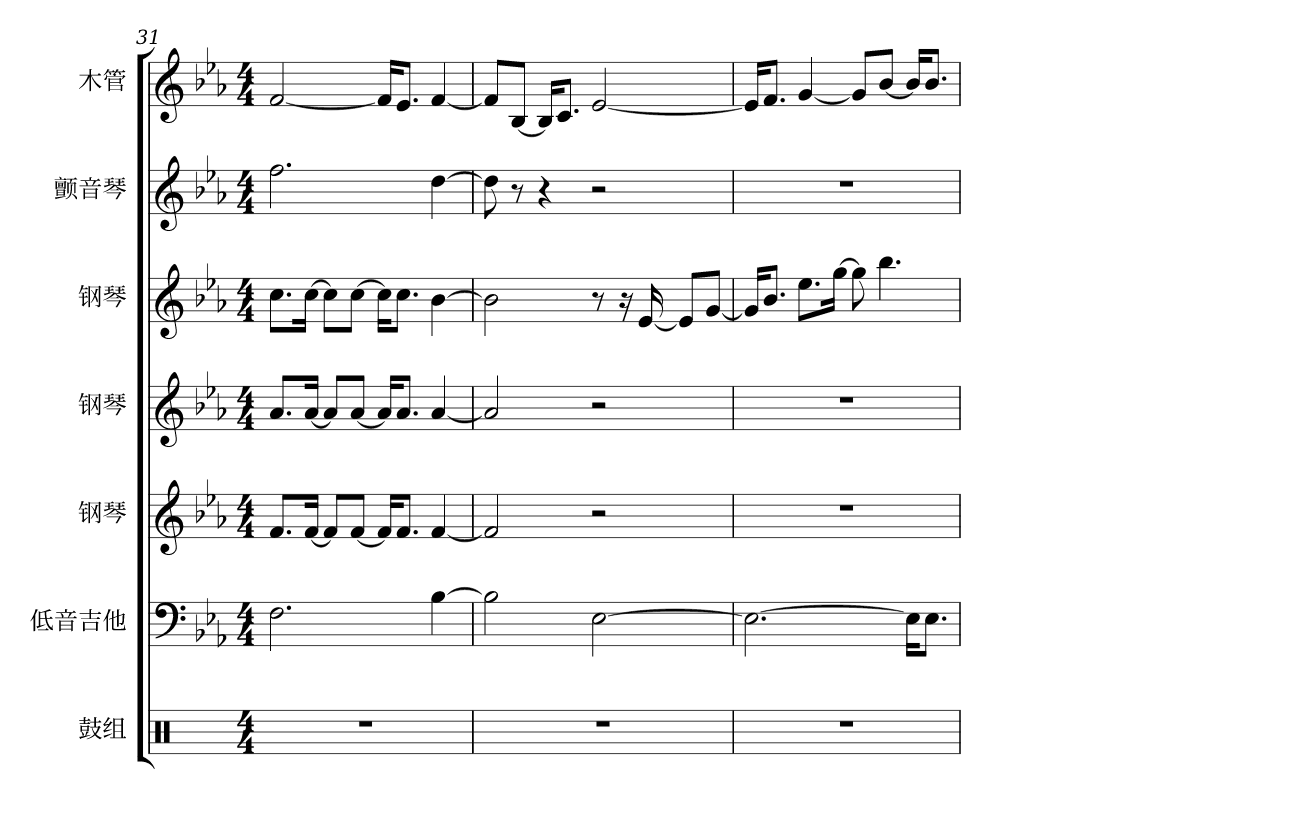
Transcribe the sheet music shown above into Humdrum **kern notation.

**kern	**kern	**kern	**kern	**kern	**kern	**kern
*part7	*part6	*part5	*part4	*part3	*part2	*part1
*staff7	*staff6	*staff5	*staff4	*staff3	*staff2	*staff1
*I"鼓组	*I"低音吉他	*I"钢琴	*I"钢琴	*I"钢琴	*I"颤音琴	*I"木管
*clefX	*clefF4	*clefG2	*clefG2	*clefG2	*clefG2	*clefG2
*	*ITrd7c12	*	*	*	*	*
*k[]	*k[b-e-a-]	*k[b-e-a-]	*k[b-e-a-]	*k[b-e-a-]	*k[b-e-a-]	*k[b-e-a-]
*M4/4	*M4/4	*M4/4	*M4/4	*M4/4	*M4/4	*M4/4
=31	=31	=31	=31	=31	=31	=31
1r	2.FF\	8.f/L	8.a-/L	8.cc\L	2.ff\	[2f/
.	.	[16f/Jk	[16a-/Jk	[16cc\Jk	.	.
.	.	8f/L]	8a-/L]	8cc\L]	.	.
.	.	[8f/J	[8a-/J	[8cc\J	.	.
.	.	16f/KL]	16a-/KL]	16cc\KL]	.	16f/KL]
.	.	8.f/J	8.a-/J	8.cc\J	.	8.e-/J
.	[4BB-\	[4f/	[4a-/	[4b-\	[4dd\	[4f/
=32	=32	=32	=32	=32	=32	=32
1r	2BB-\]	2f/]	2a-/]	2b-\]	8dd\]	8f/L]
.	.	.	.	.	8r	[8B-/J
.	.	.	.	.	4r	16B-/KL]
.	.	.	.	.	.	8.c/J
.	[2EE-\	2r	2r	8r	2r	[2e-/
.	.	.	.	16r	.	.
.	.	.	.	[16e-/	.	.
.	.	.	.	8e-/L]	.	.
.	.	.	.	[8g/J	.	.
=33	=33	=33	=33	=33	=33	=33
1r	2.EE-\_	1r	1r	16g/KL]	1r	16e-/KL]
.	.	.	.	8.b-/J	.	8.f/J
.	.	.	.	8.ee-\L	.	[4g/
.	.	.	.	[16gg\Jk	.	.
.	.	.	.	8gg\]	.	8g/L]
.	.	.	.	4.bb-\	.	[8b-/J
.	16EE-\KL]	.	.	.	.	16b-/KL]
.	8.EE-\J	.	.	.	.	8.b-/J
=	=	=	=	=	=	=
*-	*-	*-	*-	*-	*-	*-
